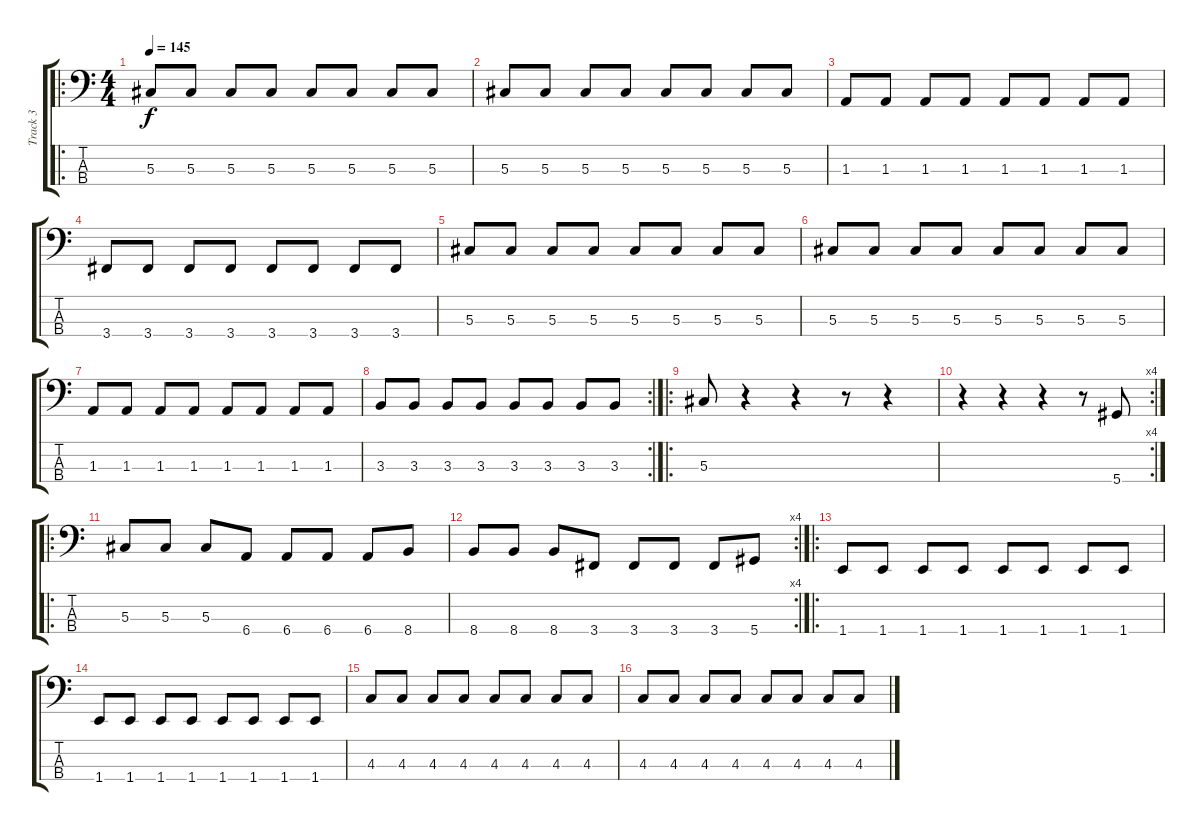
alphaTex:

\track ("Track 3" "Track 3") {instrument electricbassfinger}
\staff {score tabs}
\tuning (Gb2 Db2 Ab1 Eb1) {hide}
\ro
\ts (4 4)
\tempo 145
\clef f4
\ks c
5.3.8{dy f} 5.3.8 5.3.8 5.3.8 5.3.8 5.3.8 5.3.8 5.3.8 |
5.3.8 5.3.8 5.3.8 5.3.8 5.3.8 5.3.8 5.3.8 5.3.8 |
1.3.8 1.3.8 1.3.8 1.3.8 1.3.8 1.3.8 1.3.8 1.3.8 |
3.4.8 3.4.8 3.4.8 3.4.8 3.4.8 3.4.8 3.4.8 3.4.8 |
5.3.8 5.3.8 5.3.8 5.3.8 5.3.8 5.3.8 5.3.8 5.3.8 |
5.3.8 5.3.8 5.3.8 5.3.8 5.3.8 5.3.8 5.3.8 5.3.8 |
1.3.8 1.3.8 1.3.8 1.3.8 1.3.8 1.3.8 1.3.8 1.3.8 |
\rc 2
3.3.8 3.3.8 3.3.8 3.3.8 3.3.8 3.3.8 3.3.8 3.3.8 |
\ro
5.3.8 r.4 r.4 r.8 r.4 |
\rc 4
r.4 r.4 r.4 r.8 5.4.8 |
\ro
5.3.8 5.3.8 5.3.8 6.4.8 6.4.8 6.4.8 6.4.8 8.4.8 |
\rc 4
8.4.8 8.4.8 8.4.8 3.4.8 3.4.8 3.4.8 3.4.8 5.4.8 |
\ro
1.4.8 1.4.8 1.4.8 1.4.8 1.4.8 1.4.8 1.4.8 1.4.8 |
1.4.8 1.4.8 1.4.8 1.4.8 1.4.8 1.4.8 1.4.8 1.4.8 |
4.3.8 4.3.8 4.3.8 4.3.8 4.3.8 4.3.8 4.3.8 4.3.8 |
4.3.8 4.3.8 4.3.8 4.3.8 4.3.8 4.3.8 4.3.8 4.3.8
